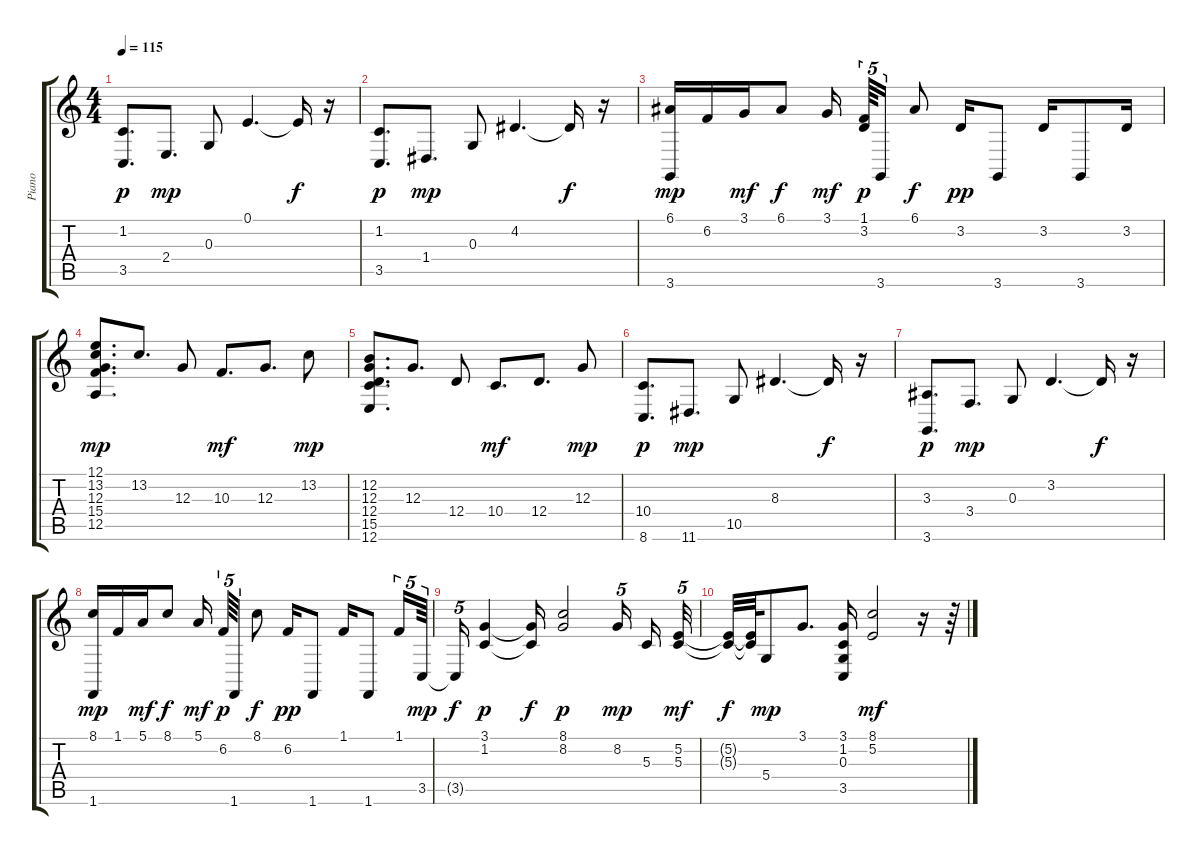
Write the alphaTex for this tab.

\track ("Piano  " "Piano  ") {instrument electricpiano2}
\staff {score tabs}
\tuning (E4 B3 G3 D3 A2 E2) {hide}
\ts (4 4)
\tempo 115
\clef g2
\ks c
(1.2 3.5).8{d dy p} 2.4.8{d dy mp} 0.3.8 0.1.4{d} 0.1{t}.16{dy f} r.16 |
(1.2 3.5).8{d dy p} 1.4.8{d dy mp} 0.3.8 4.2.4{d} 4.2{t}.16{dy f} r.16 |
(6.1 3.6).16{dy mp} 6.2.16 3.1.16{dy mf} 6.1.8{dy f} 3.1.16{dy mf beam splitsecondary} (1.1 3.2).64{tu (5 4) dy p} 3.6.16{tu (5 4)} 6.1.8{dy f} 3.2.16{dy pp} 3.6.8 3.2.16 3.6.8 3.2.16 |
(12.1 13.2 12.3 15.4 12.5).8{d dy mp} 13.2.8{d} 12.3.8 10.3.8{d dy mf} 12.3.8{d} 13.2.8{dy mp} |
(12.2 12.3 12.4 15.5 12.6).8{d} 12.3.8{d} 12.4.8 10.4.8{d dy mf} 12.4.8{d} 12.3.8{dy mp} |
(10.4 8.6).8{d dy p} 11.6.8{d dy mp} 10.5.8 8.3.4{d} 8.3{t}.16{dy f} r.16 |
(3.3 3.6).8{d dy p} 3.4.8{d dy mp} 0.3.8 3.2.4{d} 3.2{t}.16{dy f} r.16 |
(8.1 1.6).16{dy mp} 1.1.16 5.1.16{dy mf} 8.1.8{dy f} 5.1.16{dy mf beam splitsecondary} 6.2.64{tu (5 4) dy p} 1.6.16{tu (5 4)} 8.1.8{dy f} 6.2.16{dy pp} 1.6.8 1.1.16 1.6.8 1.1.16{tu (5 4)} 3.5.64{tu (5 4) dy mp} |
3.5{t}.16{tu (5 4) dy f} (3.1 1.2).4{dy p} (3.1{t} 1.2{t}).16{dy f} (8.1 8.2).2{dy p} 8.2.16{tu (5 4) dy mp beam splitsecondary} 5.3.16 (5.2 5.3).32{tu (5 4) dy mf} |
(5.2{t} 5.3{t}).32{dy f} (5.2{t} 5.3{t}).64 5.4.8{dy mp} 3.1.8{d} (3.1 1.2 0.3 3.5).16 (8.1 5.2).2{dy mf} r.16 r.64
